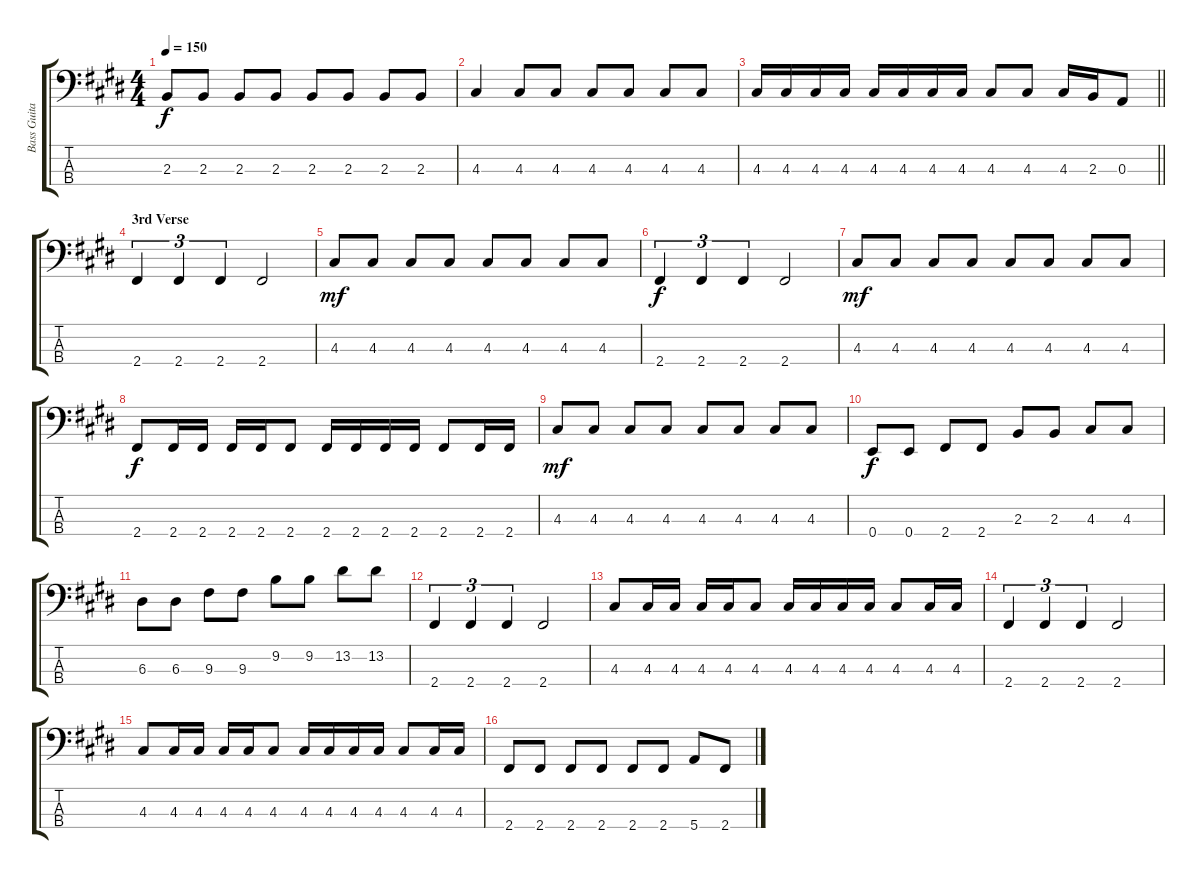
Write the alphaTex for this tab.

\track ("Bass Guitar" "Bass Guita") {instrument electricbassfinger}
\staff {score tabs}
\tuning (G2 D2 A1 E1) {hide}
\ts (4 4)
\tempo 150
\clef f4
\ks c#minor
2.3.8{dy f} 2.3.8 2.3.8 2.3.8 2.3.8 2.3.8 2.3.8 2.3.8 |
4.3.4 4.3.8 4.3.8 4.3.8 4.3.8 4.3.8 4.3.8 |
\barLineRight lightlight
4.3.16 4.3.16 4.3.16 4.3.16 4.3.16 4.3.16 4.3.16 4.3.16 4.3.8 4.3.8 4.3.16 2.3.16 0.3.8 |
\section ("" "3rd Verse")
2.4.4{tu (3 2)} 2.4.4{tu (3 2)} 2.4.4{tu (3 2)} 2.4.2 |
4.3.8{dy mf} 4.3.8 4.3.8 4.3.8 4.3.8 4.3.8 4.3.8 4.3.8 |
2.4.4{tu (3 2) dy f} 2.4.4{tu (3 2)} 2.4.4{tu (3 2)} 2.4.2 |
4.3.8{dy mf} 4.3.8 4.3.8 4.3.8 4.3.8 4.3.8 4.3.8 4.3.8 |
2.4.8{dy f} 2.4.16 2.4.16 2.4.16 2.4.16 2.4.8 2.4.16 2.4.16 2.4.16 2.4.16 2.4.8 2.4.16 2.4.16 |
4.3.8{dy mf} 4.3.8 4.3.8 4.3.8 4.3.8 4.3.8 4.3.8 4.3.8 |
0.4.8{dy f} 0.4.8 2.4.8 2.4.8 2.3.8 2.3.8 4.3.8 4.3.8 |
6.3.8 6.3.8 9.3.8 9.3.8 9.2.8 9.2.8 13.2.8 13.2.8 |
2.4.4{tu (3 2)} 2.4.4{tu (3 2)} 2.4.4{tu (3 2)} 2.4.2 |
4.3.8 4.3.16 4.3.16 4.3.16 4.3.16 4.3.8 4.3.16 4.3.16 4.3.16 4.3.16 4.3.8 4.3.16 4.3.16 |
2.4.4{tu (3 2)} 2.4.4{tu (3 2)} 2.4.4{tu (3 2)} 2.4.2 |
4.3.8 4.3.16 4.3.16 4.3.16 4.3.16 4.3.8 4.3.16 4.3.16 4.3.16 4.3.16 4.3.8 4.3.16 4.3.16 |
2.4.8 2.4.8 2.4.8 2.4.8 2.4.8 2.4.8 5.4.8 2.4.8
